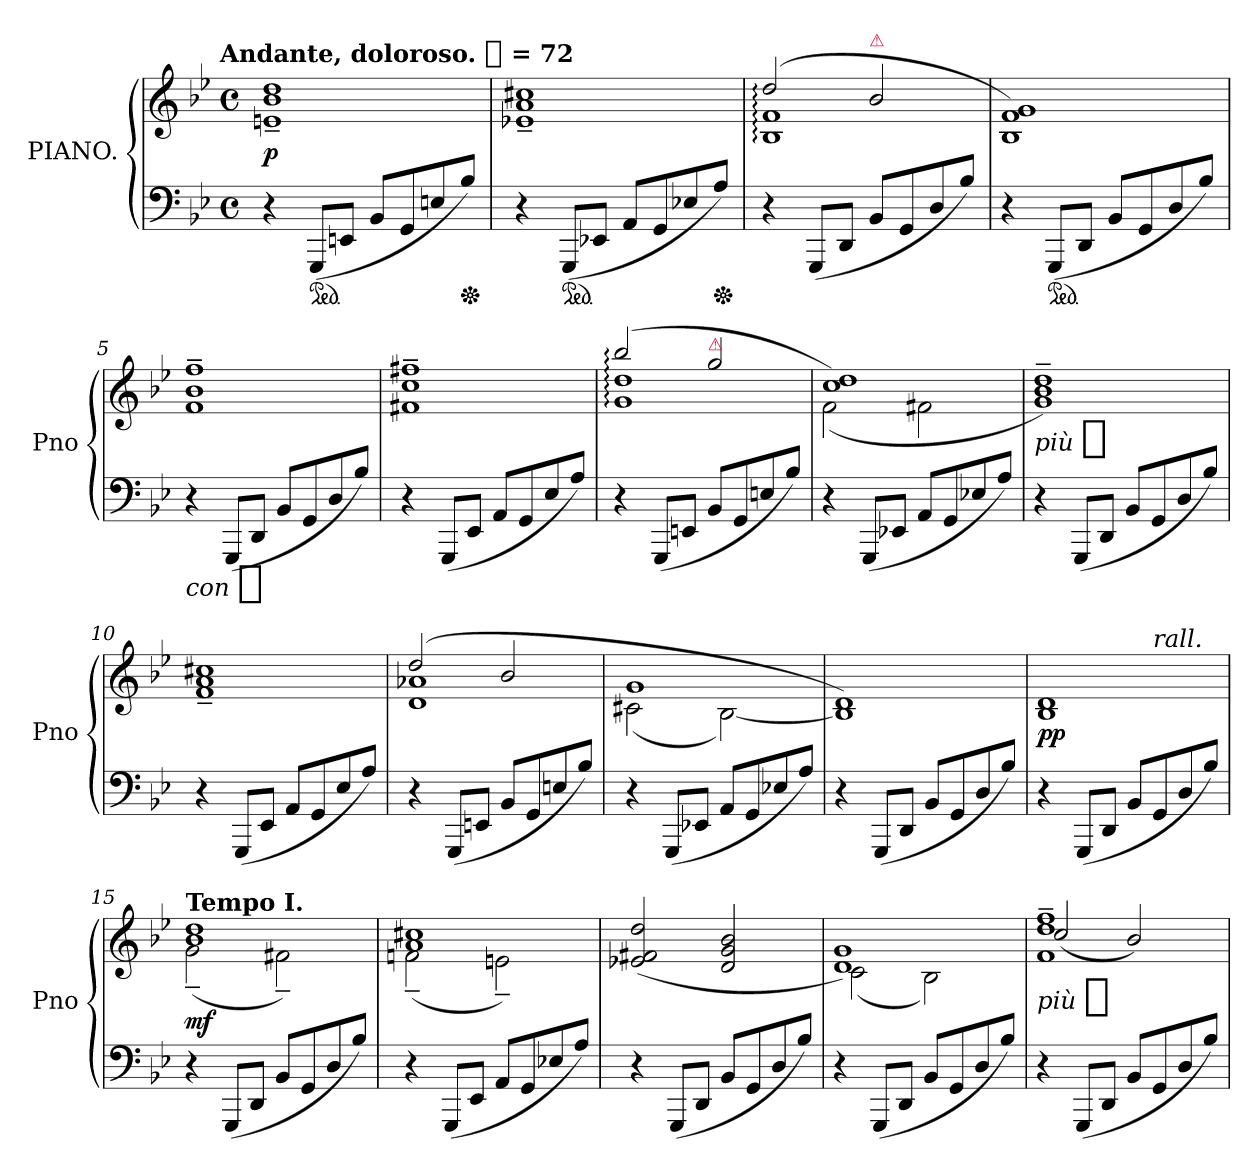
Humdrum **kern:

**kern	**kern	**dynam
*part1	*part1	*part1
*staff2	*staff1	*staff1/2
*I"PIANO.	*	*
*I'Pno	*	*
*clefF4	*clefG2	*
*k[b-e-]	*k[b-e-]	*
*g:	*g:	*
!!LO:TX:omd:t=Andante, doloroso. [half] = 72
*M4/4	*M4/4	*
*met(c)	*met(c)	*
*MM144	*MM144	*
=1	=1	=1
4r	1en~> 1b-~> 1dd~>	p
*ped	*	*
(8GGG/L	.	.
8EEn/J	.	.
8BB-/L	.	.
8GG/	.	.
8En/	.	.
*Xped	*	*
8B-/J)	.	.
=2	=2	=2
4r	1e-X~> 1a~> 1cc#X~>	.
*ped	*	*
(8GGG/L	.	.
8EE-X/J	.	.
8AA/L	.	.
8GG/	.	.
8E-X/	.	.
*Xped	*	*
8A/J)	.	.
=3	=3	=3
*	*^	*
4r	(2dd:/	1B-: 1f:	.
(8GGG/L	.	.	.
8DD/J	.	.	.
!	!LO:TX:a:color=crimson:t=⚠	!	!
8BB-/L	2b-/	.	.
8GG/	.	.	.
8D/	.	.	.
8B-/J)	.	.	.
*	*v	*v	*
=4	=4	=4
4r	1B- 1f 1g)	.
*ped	*	*
(8GGG/L	.	.
8DD/J	.	.
8BB-/L	.	.
8GG/	.	.
8D/	.	.
8B-/J)	.	.
=5	=5	=5
!LO:TX:b:i:t=con [Ped]	!	!
4r	1f~ 1b-~ 1ff~	.
(8GGG/L	.	.
8DD/J	.	.
8BB-/L	.	.
8GG/	.	.
8D/	.	.
8B-/J)	.	.
=6	=6	=6
4r	1f#X~ 1cc~ 1ff#X~	.
(8GGG/L	.	.
8EE-/J	.	.
8AA/L	.	.
8GG/	.	.
8E-/	.	.
8A/J)	.	.
=7	=7	=7
*	*^	*
4r	(2bb-:/	1g: 1dd:	.
(8GGG/L	.	.	.
8EEn/J	.	.	.
!	!LO:TX:a:color=crimson:t=⚠	!	!
8BB-/L	2gg/	.	.
8GG/	.	.	.
8En/	.	.	.
8B-/J)	.	.	.
=8	=8	=8	=8
4r	1cc 1dd)	(2f\	.
(8GGG/L	.	.	.
8EE-X/J	.	.	.
8AA/L	.	2f#X\	.
8GG/	.	.	.
8E-X/	.	.	.
8A/J)	.	.	.
*	*v	*v	*
=9	=9	=9
!	!	!LO:DY:t=più %s
4r	1g~ 1b-~ 1dd~)	p
(8GGG/L	.	.
8DD/J	.	.
8BB-/L	.	.
8GG/	.	.
8D/	.	.
8B-/J)	.	.
=10	=10	=10
4r	1f~> 1a~> 1cc#X~>	.
(8GGG/L	.	.
8EE-/J	.	.
8AA/L	.	.
8GG/	.	.
8E-/	.	.
8A/J)	.	.
=11	=11	=11
*	*^	*
4r	(2dd/	1d 1a-X	.
(8GGG/L	.	.	.
8EEn/J	.	.	.
8BB-/L	2b-/	.	.
8GG/	.	.	.
8En/	.	.	.
8B-/J)	.	.	.
=12	=12	=12	=12
4r	1g	(2c#X\	.
(8GGG/L	.	.	.
8EE-X/J	.	.	.
8AA/L	.	[2B-\)	.
8GG/	.	.	.
8E-X/	.	.	.
8A/J)	.	.	.
*	*v	*v	*
=13	=13	=13
4r	1B-] 1d)	.
(8GGG/L	.	.
8DD/J	.	.
8BB-/L	.	.
8GG/	.	.
8D/	.	.
8B-/J)	.	.
=14	=14	=14
*	*^	*
4r	1B- 1d	2ryy	pp
(8GGG/L	.	.	.
8DD/J	.	.	.
8BB-/L	.	8ryy	.
!	!	!LO:TX:a:i:t=rall.	!
8GG/	.	4.ryy	.
8D/	.	.	.
8B-/J)	.	.	.
=15	=15	=15	=15
!	!LO:TX:a:B:t=Tempo I.	!	!
4r	1b- 1dd	(2g~\	mf
(8GGG/L	.	.	.
8DD/J	.	.	.
8BB-/L	.	2f#X~\)	.
8GG/	.	.	.
8D/	.	.	.
8B-/J)	.	.	.
=16	=16	=16	=16
4r	1a 1cc#X	(2fn~\	.
(8GGG/L	.	.	.
8EE-/J	.	.	.
8AA/L	.	2en~\)	.
8GG/	.	.	.
8E-X/	.	.	.
8A/J)	.	.	.
*	*v	*v	*
=17	=17	=17
4r	(>2e-X/ 2f#X/ 2dd/	.
(8GGG/L	.	.
8DD/J	.	.
8BB-/L	2d/ 2g/ 2b-/	.
8GG/	.	.
8D/	.	.
8B-/J)	.	.
=18	=18	=18
*	*^	*
4r	1d 1g)	(2c\	.
(8GGG/L	.	.	.
8DD/J	.	.	.
8BB-/L	.	2B-\)	.
8GG/	.	.	.
8D/	.	.	.
8B-/J)	.	.	.
=19	=19	=19	=19
!	!	!	!LO:DY:t=più %s
4r	1f~ 1dd~ 1ff~	(>2cc/	f
(8GGG/L	.	.	.
8DD/J	.	.	.
8BB-/L	.	2b-/)	.
8GG/	.	.	.
8D/	.	.	.
8B-/J)	.	.	.
*	*v	*v	*
=	=	=
*-	*-	*-
